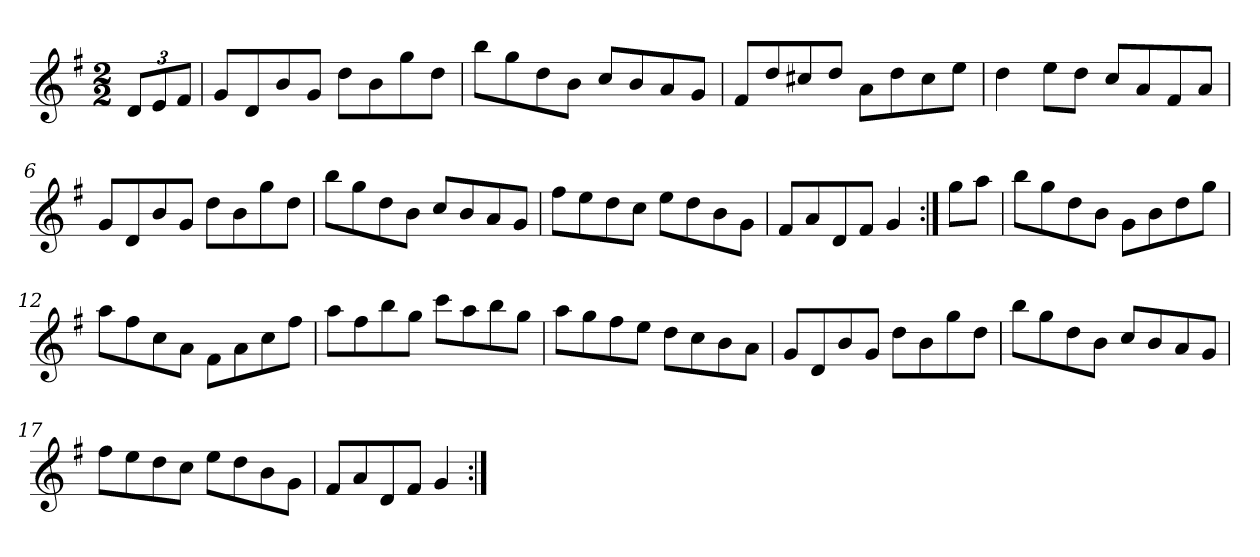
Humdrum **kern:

**kern
*part1
*staff1
*clefG2
*k[f#]
*G:
*M2/2
*Xbrackettup
=1
12d/L
12e/
12f#/J
=2
8g/L
8d/
8b/
8g/J
8dd\L
8b\
8gg\
8dd\J
=3
8bb\L
8gg\
8dd\
8b\J
8cc/L
8b/
8a/
8g/J
=4
8f#/L
8dd/
8cc#X/
8dd/J
8a\L
8dd\
8cc#\
8ee\J
=5
4dd\
8ee\L
8dd\J
8cc/L
8a/
8f#/
8a/J
!!LO:LB:g=z
=6
8g/L
8d/
8b/
8g/J
8dd\L
8b\
8gg\
8dd\J
=7
8bb\L
8gg\
8dd\
8b\J
8cc/L
8b/
8a/
8g/J
=8
8ff#\L
8ee\
8dd\
8cc\J
8ee\L
8dd\
8b\
8g\J
=9
8f#/L
8a/
8d/
8f#/J
4g/
!!LO:LB:g=z
=10:|!
8gg\L
8aa\J
=11
8bb\L
8gg\
8dd\
8b\J
8g\L
8b\
8dd\
8gg\J
=12
8aa\L
8ff#\
8cc\
8a\J
8f#\L
8a\
8cc\
8ff#\J
=13
8aa\L
8ff#\
8bb\
8gg\J
8ccc\L
8aa\
8bb\
8gg\J
=14
8aa\L
8gg\
8ff#\
8ee\J
8dd\L
8cc\
8b\
8a\J
!!LO:LB:g=z
=15
8g/L
8d/
8b/
8g/J
8dd\L
8b\
8gg\
8dd\J
=16
8bb\L
8gg\
8dd\
8b\J
8cc/L
8b/
8a/
8g/J
=17
8ff#\L
8ee\
8dd\
8cc\J
8ee\L
8dd\
8b\
8g\J
=18
8f#/L
8a/
8d/
8f#/J
4g/
=:|!
*-
